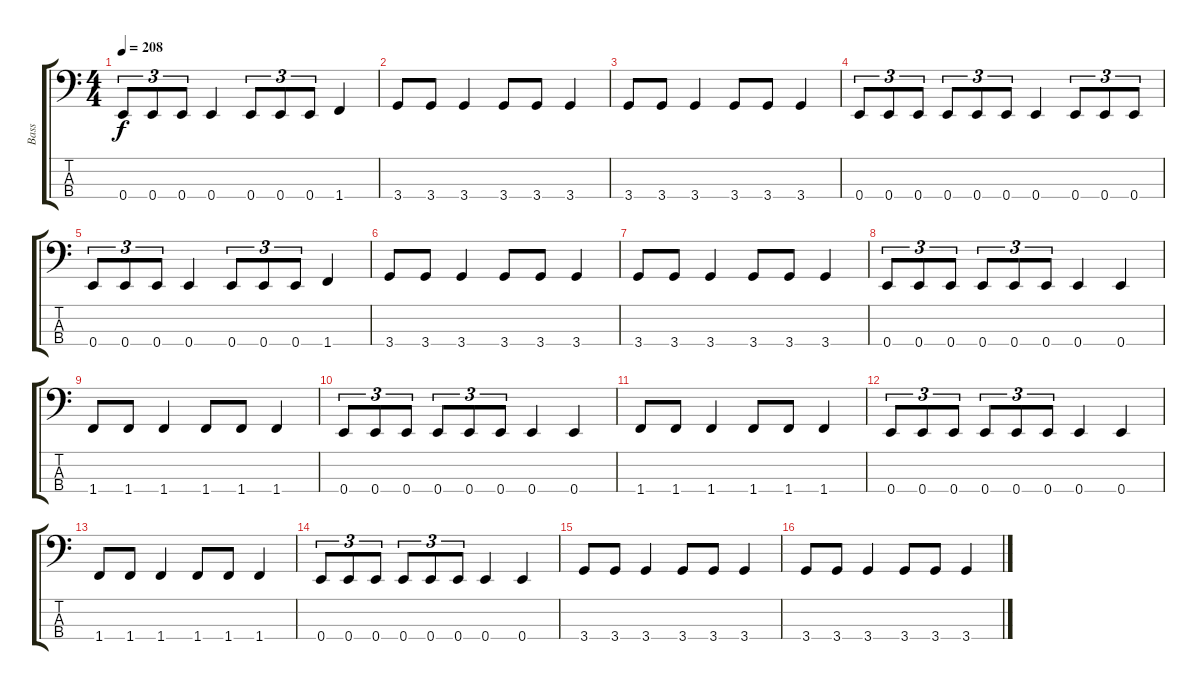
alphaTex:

\track ("Bass" "Bass") {instrument electricbassfinger}
\staff {score tabs}
\tuning (G2 D2 A1 E1) {hide}
\ts (4 4)
\tempo 208
\clef f4
\ks c
0.4.8{tu (3 2) dy f} 0.4.8{tu (3 2)} 0.4.8{tu (3 2)} 0.4.4 0.4.8{tu (3 2)} 0.4.8{tu (3 2)} 0.4.8{tu (3 2)} 1.4.4 |
3.4.8 3.4.8 3.4.4 3.4.8 3.4.8 3.4.4 |
3.4.8 3.4.8 3.4.4 3.4.8 3.4.8 3.4.4 |
0.4.8{tu (3 2)} 0.4.8{tu (3 2)} 0.4.8{tu (3 2)} 0.4.8{tu (3 2)} 0.4.8{tu (3 2)} 0.4.8{tu (3 2)} 0.4.4 0.4.8{tu (3 2)} 0.4.8{tu (3 2)} 0.4.8{tu (3 2)} |
0.4.8{tu (3 2)} 0.4.8{tu (3 2)} 0.4.8{tu (3 2)} 0.4.4 0.4.8{tu (3 2)} 0.4.8{tu (3 2)} 0.4.8{tu (3 2)} 1.4.4 |
3.4.8 3.4.8 3.4.4 3.4.8 3.4.8 3.4.4 |
3.4.8 3.4.8 3.4.4 3.4.8 3.4.8 3.4.4 |
0.4.8{tu (3 2)} 0.4.8{tu (3 2)} 0.4.8{tu (3 2)} 0.4.8{tu (3 2)} 0.4.8{tu (3 2)} 0.4.8{tu (3 2)} 0.4.4 0.4.4 |
1.4.8 1.4.8 1.4.4 1.4.8 1.4.8 1.4.4 |
0.4.8{tu (3 2)} 0.4.8{tu (3 2)} 0.4.8{tu (3 2)} 0.4.8{tu (3 2)} 0.4.8{tu (3 2)} 0.4.8{tu (3 2)} 0.4.4 0.4.4 |
1.4.8 1.4.8 1.4.4 1.4.8 1.4.8 1.4.4 |
0.4.8{tu (3 2)} 0.4.8{tu (3 2)} 0.4.8{tu (3 2)} 0.4.8{tu (3 2)} 0.4.8{tu (3 2)} 0.4.8{tu (3 2)} 0.4.4 0.4.4 |
1.4.8 1.4.8 1.4.4 1.4.8 1.4.8 1.4.4 |
0.4.8{tu (3 2)} 0.4.8{tu (3 2)} 0.4.8{tu (3 2)} 0.4.8{tu (3 2)} 0.4.8{tu (3 2)} 0.4.8{tu (3 2)} 0.4.4 0.4.4 |
3.4.8 3.4.8 3.4.4 3.4.8 3.4.8 3.4.4 |
3.4.8 3.4.8 3.4.4 3.4.8 3.4.8 3.4.4
